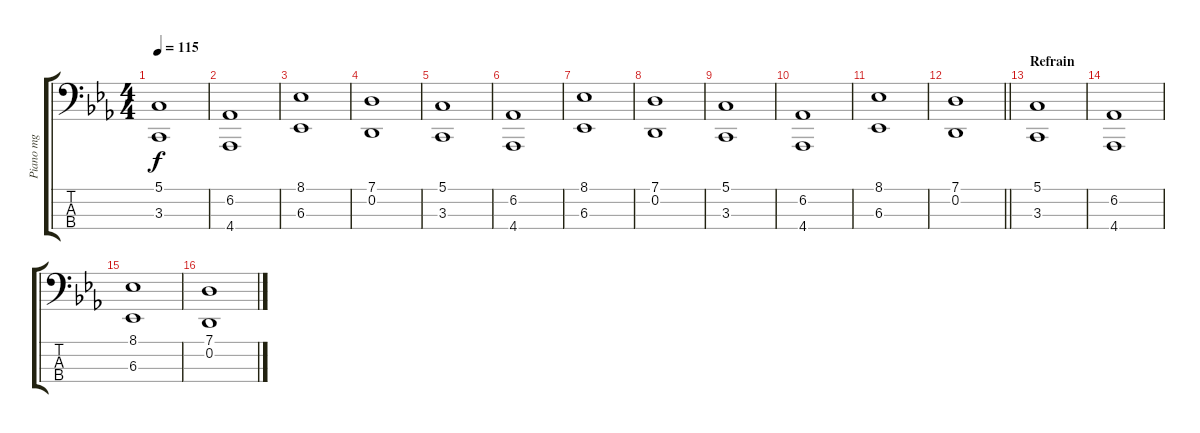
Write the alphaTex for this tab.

\track ("Piano mg" "Piano mg") {instrument acousticgrandpiano}
\staff {score tabs}
\tuning (G2 D2 A1 E1) {hide}
\ts (4 4)
\tempo 115
\clef f4
\ks eb
(5.1 3.3).1{dy f} |
(6.2 4.4).1 |
(8.1 6.3).1 |
(7.1 0.2).1 |
(5.1 3.3).1 |
(6.2 4.4).1 |
(8.1 6.3).1 |
(7.1 0.2).1 |
(5.1 3.3).1 |
(6.2 4.4).1 |
(8.1 6.3).1 |
\barLineRight lightlight
(7.1 0.2).1 |
\section ("" "Refrain")
(5.1 3.3).1 |
(6.2 4.4).1 |
(8.1 6.3).1 |
(7.1 0.2).1
